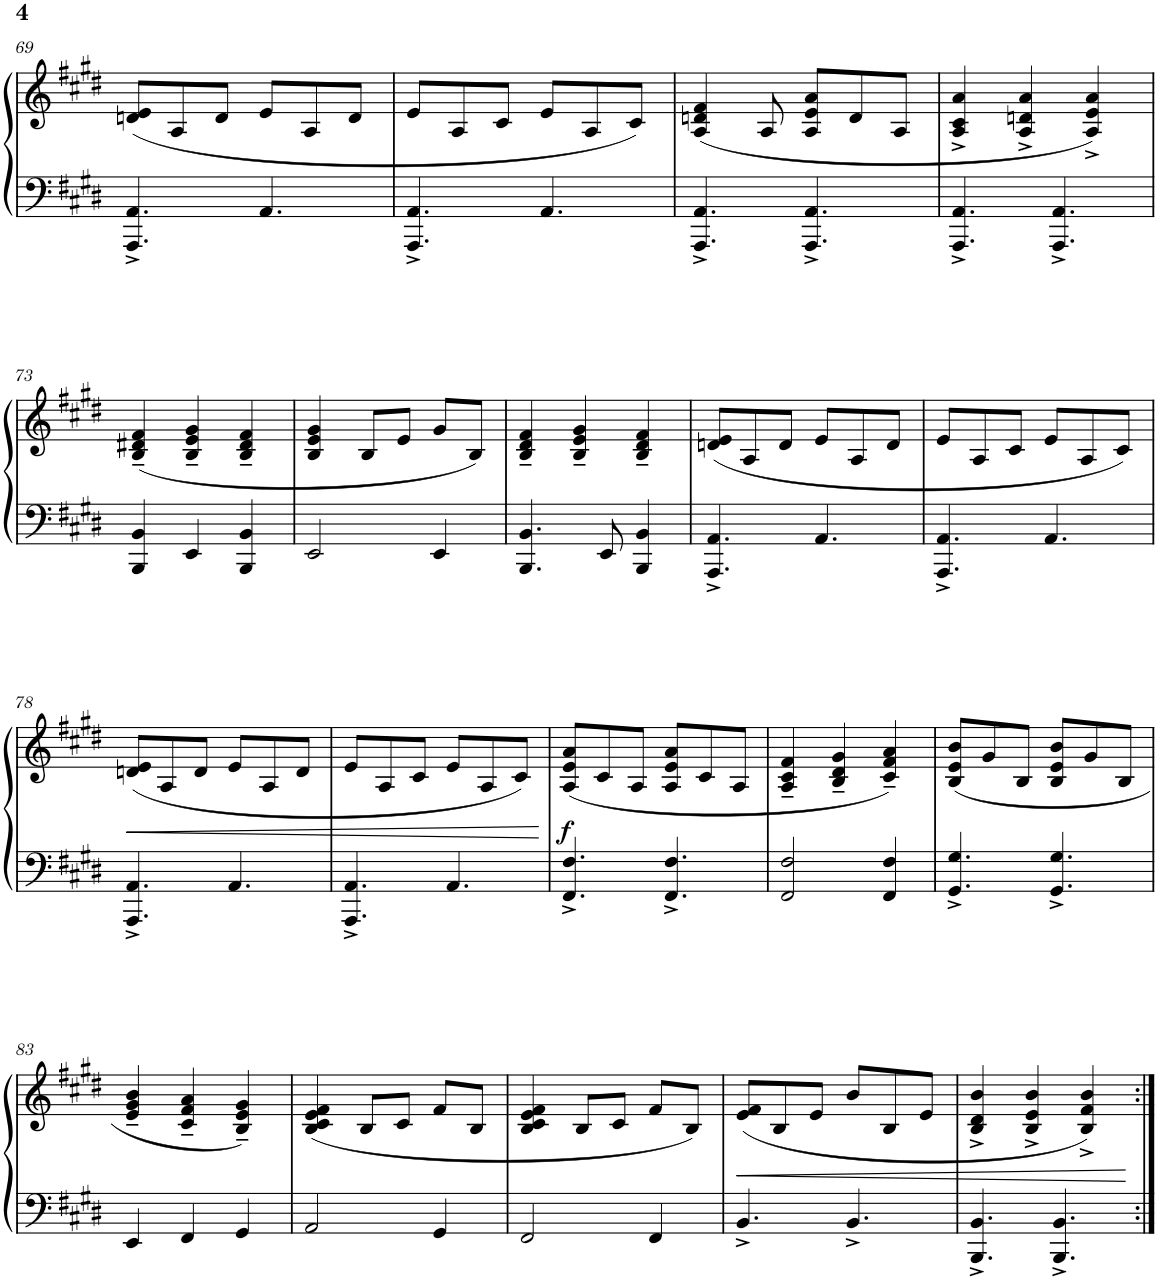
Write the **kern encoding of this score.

**kern	**kern	**dynam
*part1	*part1	*part1
*staff2	*staff1	*staff1/2
*I"Piano	*	*
*I'Pno.	*	*
!!LO:PB:g=z
*clefF4	*clefG2	*
*k[f#c#g#d#]	*k[f#c#g#d#]	*
*M3/4	*M3/4	*
=69	=69	=69
4.AAA/^ 4.AA/^	(8dn/ 8e/L	.
.	8A/	.
.	8d/J	.
4.AA/	8e/L	.
.	8A/	.
.	8d/J	.
=70	=70	=70
4.AAA/^ 4.AA/^	8e/L	.
.	8A/	.
.	8c#/J	.
4.AA/	8e/L	.
.	8A/	.
.	8c#/J)	.
=71	=71	=71
4.AAA/^ 4.AA/^	(4A/ 4dn/ 4f#/	.
.	8A/	.
4.AAA/^ 4.AA/^	8A/ 8e/ 8a/L	.
.	8d/	.
.	8A/J	.
=72	=72	=72
4.AAA/^ 4.AA/^	4A/^ 4c#/^ 4a/^	.
.	4A/^ 4dn/^ 4a/^	.
4.AAA/^ 4.AA/^	.	.
.	4A/^ 4e/^ 4a/^)	.
!!LO:LB:g=z
=73	=73	=73
4BBB/ 4BB/	(4B/~ 4d#X/~ 4f#/~	.
4EE/	4B/~ 4e/~ 4g#/~	.
4BBB/ 4BB/	4B/~ 4d#/~ 4f#/~	.
=74	=74	=74
2EE/	4B/ 4e/ 4g#/	.
.	8B/L	.
.	8e/J	.
4EE/	8g#/L	.
.	8B/J)	.
=75	=75	=75
4.BBB/ 4.BB/	4B/~ 4d#/~ 4f#/~	.
.	4B/~ 4e/~ 4g#/~	.
8EE/	.	.
4BBB/ 4BB/	4B/~ 4d#/~ 4f#/~	.
=76	=76	=76
4.AAA/^ 4.AA/^	(8dn/ 8e/L	.
.	8A/	.
.	8d/J	.
4.AA/	8e/L	.
.	8A/	.
.	8d/J	.
=77	=77	=77
4.AAA/^ 4.AA/^	8e/L	.
.	8A/	.
.	8c#/J	.
4.AA/	8e/L	.
.	8A/	.
.	8c#/J)	.
!!LO:LB:g=z
=78	=78	=78
!	!	!LO:HP:b
4.AAA/^ 4.AA/^	(8dn/ 8e/L	<
.	8A/	.
.	8d/J	.
4.AA/	8e/L	.
.	8A/	.
.	8d/J	.
=79	=79	=79
4.AAA/^ 4.AA/^	8e/L	.
.	8A/	.
.	8c#/J	.
4.AA/	8e/L	.
.	8A/	.
.	8c#/J)	.
.	.	[
=80	=80	=80
!	!	!LO:DY:b
4.FF#/^ 4.F#/^	(8A/ 8e/ 8a/L	f
.	8c#/	.
.	8A/J	.
4.FF#/^ 4.F#/^	8A/ 8e/ 8a/L	.
.	8c#/	.
.	8A/J	.
=81	=81	=81
2FF#/ 2F#/	4A/~ 4c#/~ 4f#/~	.
.	4B/~ 4d#/~ 4g#/~	.
4FF#/ 4F#/	4c#/~ 4f#/~ 4a/~)	.
=82	=82	=82
4.GG#/^ 4.G#/^	(8B/ 8e/ 8b/L	.
.	8g#/	.
.	8B/J	.
4.GG#/^ 4.G#/^	8B/ 8e/ 8b/L	.
.	8g#/	.
.	8B/J	.
!!LO:LB:g=z
=83	=83	=83
4EE/	4e/~ 4g#/~ 4b/~	.
4FF#/	4c#/~ 4f#/~ 4a/~	.
4GG#/	4B/~ 4e/~ 4g#/~)	.
=84	=84	=84
2AA/	(4B/ 4c#/ 4e/ 4f#/	.
.	8B/L	.
.	8c#/J	.
4GG#/	8f#/L	.
.	8B/J	.
=85	=85	=85
2FF#/	4B/ 4c#/ 4e/ 4f#/	.
.	8B/L	.
.	8c#/J	.
4FF#/	8f#/L	.
.	8B/J)	.
=86	=86	=86
!	!	!LO:HP:b
4.BB^/	(8e/ 8f#/L	<
.	8B/	.
.	8e/J	.
4.BB^/	8b/L	.
.	8B/	.
.	8e/J	.
=87	=87	=87
4.BBB/^ 4.BB/^	4B/^ 4d#/^ 4b/^	.
.	4B/^ 4e/^ 4b/^	.
4.BBB/^ 4.BB/^	.	.
.	4B/^ 4f#/^ 4b/^)	.
.	.	[
=:|!	=:|!	=:|!
*-	*-	*-
